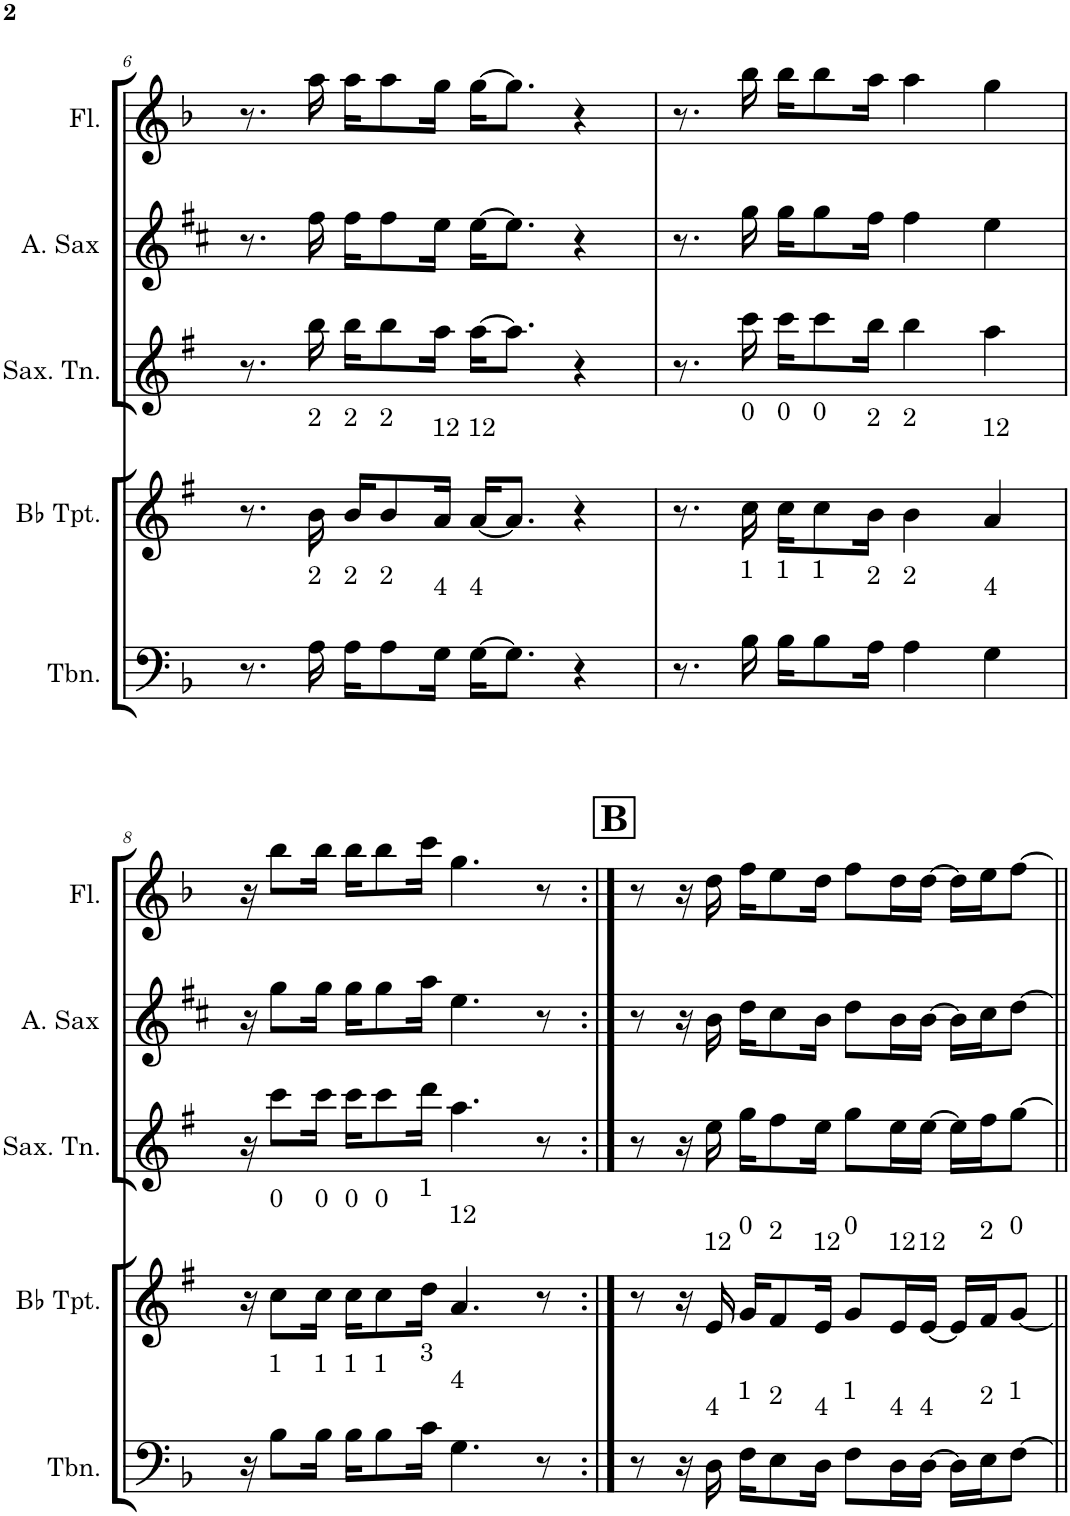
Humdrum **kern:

**kern	**kern	**kern	**kern	**kern
*part5	*part4	*part3	*part2	*part1
*staff5	*staff4	*staff3	*staff2	*staff1
*I"Trombone	*I"Bb Trumpet	*I"Saxofone Tenor	*I"Saxofone Alto	*I"Flauta Transversal
*I'Tbn.	*I'Bb Tpt.	*I'Sax. Tn.	*	*I'Fl.
!!LO:PB:g=z
*clefF4	*clefG2	*clefG2	*clefG2	*clefG2
*	*Trd1c2	*Trd8c14	*Trd5c9	*
*k[b-]	*k[f#]	*k[f#]	*k[f#c#]	*k[b-]
*M4/4	*M4/4	*M4/4	*M4/4	*M4/4
=6	=6	=6	=6	=6
8.r	8.r	8.r	8.r	8.r
!	!LO:TX:a:t=2	!	!	!
!LO:TX:a:t=2	!	!	!	!
16A\	16b\	16bb\	16ff#\	16aa\
!	!LO:TX:a:t=2	!	!	!
!LO:TX:a:t=2	!	!	!	!
16A\KL	16b/KL	16bb\KL	16ff#\KL	16aa\KL
!	!LO:TX:a:t=2	!	!	!
!LO:TX:a:t=2	!	!	!	!
8A\	8b/	8bb\	8ff#\	8aa\
!	!LO:TX:a:t=12	!	!	!
!LO:TX:a:t=4	!	!	!	!
16G\Jk	16a/Jk	16aa\Jk	16ee\Jk	16gg\Jk
!	!LO:TX:a:t=12	!	!	!
!LO:TX:a:t=4	!	!	!	!
[16G\KL	[16a/KL	[16aa\KL	[16ee\KL	[16gg\KL
8.G\J]	8.a/J]	8.aa\J]	8.ee\J]	8.gg\J]
4r	4r	4r	4r	4r
=7	=7	=7	=7	=7
8.r	8.r	8.r	8.r	8.r
!	!LO:TX:a:t=0	!	!	!
!LO:TX:a:t=1	!	!	!	!
16B-\	16cc\	16ccc\	16gg\	16bb-\
!	!LO:TX:a:t=0	!	!	!
!LO:TX:a:t=1	!	!	!	!
16B-\KL	16cc\KL	16ccc\KL	16gg\KL	16bb-\KL
!	!LO:TX:a:t=0	!	!	!
!LO:TX:a:t=1	!	!	!	!
8B-\	8cc\	8ccc\	8gg\	8bb-\
!	!LO:TX:a:t=2	!	!	!
!LO:TX:a:t=2	!	!	!	!
16A\Jk	16b\Jk	16bb\Jk	16ff#\Jk	16aa\Jk
!	!LO:TX:a:t=2	!	!	!
!LO:TX:a:t=2	!	!	!	!
4A\	4b\	4bb\	4ff#\	4aa\
!	!LO:TX:a:t=12	!	!	!
!LO:TX:a:t=4	!	!	!	!
4G\	4a/	4aa\	4ee\	4gg\
!!LO:LB:g=z
=8	=8	=8	=8	=8
16r	16r	16r	16r	16r
!	!LO:TX:a:t=0	!	!	!
!LO:TX:a:t=1	!	!	!	!
8B-\L	8cc\L	8ccc\L	8gg\L	8bb-\L
!	!LO:TX:a:t=0	!	!	!
!LO:TX:a:t=1	!	!	!	!
16B-\Jk	16cc\Jk	16ccc\Jk	16gg\Jk	16bb-\Jk
!	!LO:TX:a:t=0	!	!	!
!LO:TX:a:t=1	!	!	!	!
16B-\KL	16cc\KL	16ccc\KL	16gg\KL	16bb-\KL
!	!LO:TX:a:t=0	!	!	!
!LO:TX:a:t=1	!	!	!	!
8B-\	8cc\	8ccc\	8gg\	8bb-\
!	!LO:TX:a:t=1	!	!	!
!LO:TX:a:t=3	!	!	!	!
16c\Jk	16dd\Jk	16ddd\Jk	16aa\Jk	16ccc\Jk
!	!LO:TX:a:t=12	!	!	!
!LO:TX:a:t=4	!	!	!	!
4.G\	4.a/	4.aa\	4.ee\	4.gg\
8r	8r	8r	8r	8r
!!LO:REH:place=s1:a:B:cj:fs=14:t=B
=9:|!	=9:|!	=9:|!	=9:|!	=9:|!
8r	8r	8r	8r	8r
16r	16r	16r	16r	16r
!	!LO:TX:a:t=12	!	!	!
!LO:TX:a:t=4	!	!	!	!
16D\	16e/	16ee\	16b\	16dd\
!	!LO:TX:a:t=0	!	!	!
!LO:TX:a:t=1	!	!	!	!
16F\KL	16g/KL	16gg\KL	16dd\KL	16ff\KL
!	!LO:TX:a:t=2	!	!	!
!LO:TX:a:t=2	!	!	!	!
8E\	8f#/	8ff#\	8cc#\	8ee\
!	!LO:TX:a:t=12	!	!	!
!LO:TX:a:t=4	!	!	!	!
16D\Jk	16e/Jk	16ee\Jk	16b\Jk	16dd\Jk
!	!LO:TX:a:t=0	!	!	!
!LO:TX:a:t=1	!	!	!	!
8F\L	8g/L	8gg\L	8dd\L	8ff\L
!	!LO:TX:a:t=12	!	!	!
!LO:TX:a:t=4	!	!	!	!
16D\L	16e/L	16ee\L	16b\L	16dd\L
!	!LO:TX:a:t=12	!	!	!
!LO:TX:a:t=4	!	!	!	!
[16D\JJ	[16e/JJ	[16ee\JJ	[16b\JJ	[16dd\JJ
16D\LL]	16e/LL]	16ee\LL]	16b\LL]	16dd\LL]
!	!LO:TX:a:t=2	!	!	!
!LO:TX:a:t=2	!	!	!	!
16E\J	16f#/J	16ff#\J	16cc#\J	16ee\J
!	!LO:TX:a:t=0	!	!	!
!LO:TX:a:t=1	!	!	!	!
[8F\J	[8g/J	[8gg\J	[8dd\J	[8ff\J
=||	=||	=||	=||	=||
*-	*-	*-	*-	*-
